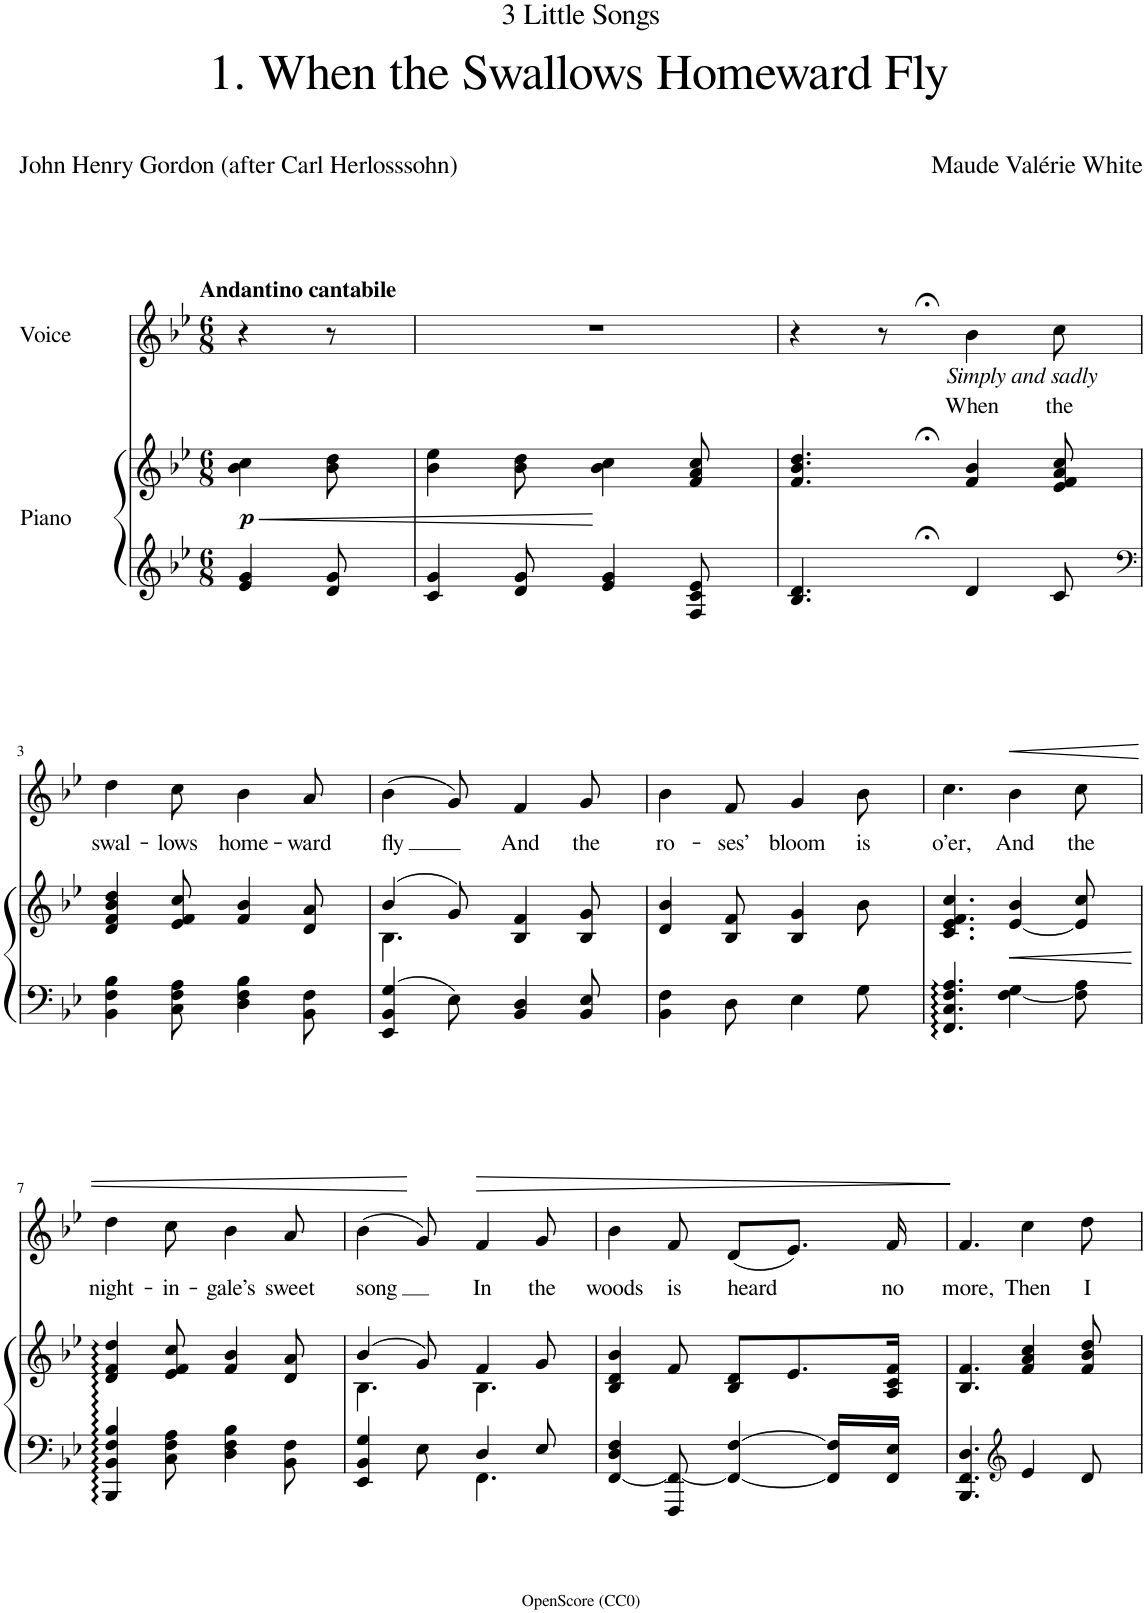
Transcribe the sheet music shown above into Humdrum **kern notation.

**kern	**kern	**dynam	**kern	**text	**dynam
*part2	*part2	*part2	*part1	*part1	*part1
*staff3	*staff2	*staff2/3	*staff1	*staff1	*staff1
*I"Piano	*	*	*I"Voice	*	*
*I'Pno	*	*	*	*	*
*clefG2	*clefG2	*	*clefG2	*	*
*k[b-e-]	*k[b-e-]	*	*k[b-e-]	*	*
*M6/8	*M6/8	*	*M6/8	*	*
=	=	=	=	=	=
!	!	!	!LO:TX:a:B:t=Andantino cantabile	!	!
!	!	!LO:HP:b	!	!	!
!	!	!LO:DY:n=1:b	!	!	!
4e-/ 4g/	4b-\ 4cc\	< p	4r	.	.
8d/ 8g/	8b-\ 8dd\	.	8r	.	.
=1	=1	=1	=1	=1	=1
4c/ 4g/	4b-\ 4ee-\	.	2.r	.	.
8d/ 8g/	8b-\ 8dd\	.	.	.	.
4e-/ 4g/	4b-\ 4cc\	[	.	.	.
8F/ 8c/ 8e-/	8f/ 8a/ 8cc/	.	.	.	.
=2	=2	=2	=2	=2	=2
*^	*^	*	*^	*	*
4.B-/ 4.d/	16ryy	4.f/ 4.b-/ 4.dd/	16ryy	.	4r	16ryy	.	.
*v	*v	*	*	*	*v	*v	*	*
*	*v	*v	*	*	*	*
.	.	.	8r	.	.
*^	*^	*	*^	*	*
.	16r;<yy	.	16r;<yy	.	.	16r;<yy	.	.
!	!	!	!	!	!LO:TX:b:i:t=Simply and sadly	!	!	!
!	!	!	!	!	!	!	!LO:LY:b	!
4d/	4.ryy	4f/ 4b-/	4.ryy	.	4b-\	4.ryy	When	.
!	!	!	!	!	!	!	!LO:LY:b	!
8c/	.	8e-/ 8f/ 8a/ 8cc/	.	.	8cc\	.	the	.
*v	*v	*	*	*	*v	*v	*	*
*	*v	*v	*	*	*	*
!!LO:LB:g=z
=3	=3	=3	=3	=3	=3
*clefF4	*	*	*	*	*
!	!	!	!	!LO:LY:b	!
4BB-\ 4F\ 4B-\	4d/ 4f/ 4b-/ 4dd/	.	4dd\	swal-	.
!	!	!	!	!LO:LY:b	!
8C\ 8F\ 8A\	8e-/ 8f/ 8cc/	.	8cc\	-lows	.
!	!	!	!	!LO:LY:b	!
4D\ 4F\ 4B-\	4f/ 4b-/	.	4b-\	home-	.
!	!	!	!	!LO:LY:b	!
8BB-\ 8F\	8d/ 8a/	.	8a/	-ward	.
=4	=4	=4	=4	=4	=4
*	*^	*	*	*	*
!	!	!	!	!	!LO:LY:b	!
4EE-/ 4BB-/ 4G/	(4b-/	4.B-\	.	(4b-\	fly	.
8E-\	8g/)	.	.	8g/)	.	.
!	!	!	!	!	!LO:LY:b	!
4BB-/ 4D/	4B-/ 4f/	4.ryy	.	4f/	And	.
!	!	!	!	!	!LO:LY:b	!
8BB-/ 8E-/	8B-/ 8g/	.	.	8g/	the	.
*	*v	*v	*	*	*	*
=5	=5	=5	=5	=5	=5
!	!	!	!	!LO:LY:b	!
4BB-\ 4F\	4d/ 4b-/	.	4b-\	ro-	.
!	!	!	!	!LO:LY:b	!
8D\	8B-/ 8f/	.	8f/	-ses’	.
!	!	!	!	!LO:LY:b	!
4E-\	4B-/ 4g/	.	4g/	bloom	.
!	!	!	!	!LO:LY:b	!
8G\	8b-\	.	8b-\	is	.
=6	=6	=6	=6	=6	=6
!	!	!	!	!LO:LY:b	!
4.FF/ 4.C/ 4.F/ 4.A/	4.c/ 4.e-/ 4.f/ 4.cc/	.	4.cc\	o’er,	.
!	!	!LO:HP:b	!	!LO:LY:b	!LO:HP:b
[4F\ 4G\	[4e-/ 4b-/	<	4b-\	And	<
!	!	!	!	!LO:LY:b	!
8F\] 8A\	8e-/] 8cc/	.	8cc\	the	.
.	.	[	.	.	.
!!LO:LB:g=z
=7	=7	=7	=7	=7	=7
!	!	!	!	!LO:LY:b	!
4BBB-/ 4BB-/ 4F/ 4B-/	4d/ 4f/ 4dd/	.	4dd\	night-	.
!	!	!	!	!LO:LY:b	!
8C\ 8F\ 8A\	8e-/ 8f/ 8cc/	.	8cc\	-in-	.
!	!	!	!	!LO:LY:b	!
4D\ 4F\ 4B-\	4f/ 4b-/	.	4b-\	-gale’s	.
!	!	!	!	!LO:LY:b	!
8BB-\ 8F\	8d/ 8a/	.	8a/	sweet	.
=8	=8	=8	=8	=8	=8
*^	*^	*	*	*	*
!	!	!	!	!	!	!LO:LY:b	!
4EE-/ 4BB-/ 4G/	4.ryy	(4b-/	4.B-\	.	(4b-\	song	.
8E-\	.	8g/)	.	.	8g/)	.	[
!	!	!	!	!	!	!LO:LY:b	!LO:HP:b
4D/	4.FF\	4f/	4.B-\	.	4f/	In	>
!	!	!	!	!	!	!LO:LY:b	!
8E-/	.	8g/	.	.	8g/	the	.
*v	*v	*	*	*	*	*	*
*	*v	*v	*	*	*	*
=9	=9	=9	=9	=9	=9
!	!	!	!	!LO:LY:b	!
[4FF/ 4D/ 4F/	4B-/ 4d/ 4b-/	.	4b-\	woods	.
!	!	!	!	!LO:LY:b	!
8FFF/ 8FF/_	8f/	.	8f/	is	.
!	!	!	!	!LO:LY:b	!
4FF/_ [4F/	8B-/ 8d/L	.	(8d/L	heard	.
.	8.e-/	.	8.e-/J)	.	.
16FF/] 16F/]LL	.	.	.	.	.
!	!	!	!	!LO:LY:b	!
16FF/ 16E-/JJ	16A/ 16c/ 16f/Jk	.	16f/	no	.
=10	=10	=10	=10	=10	=10
!	!	!	!	!LO:LY:b	!
4.BBB-/ 4.FF/ 4.D/	4.B-/ 4.f/	.	4.f/	more,	.
*clefG2	*	*	*	*	*
!	!	!	!	!LO:LY:b	!
4e-/	4f/ 4a/ 4cc/	.	4cc\	Then	]
!	!	!	!	!LO:LY:b	!
8d/	8f/ 8b-/ 8dd/	.	8dd\	I	.
=	=	=	=	=	=
*-	*-	*-	*-	*-	*-
